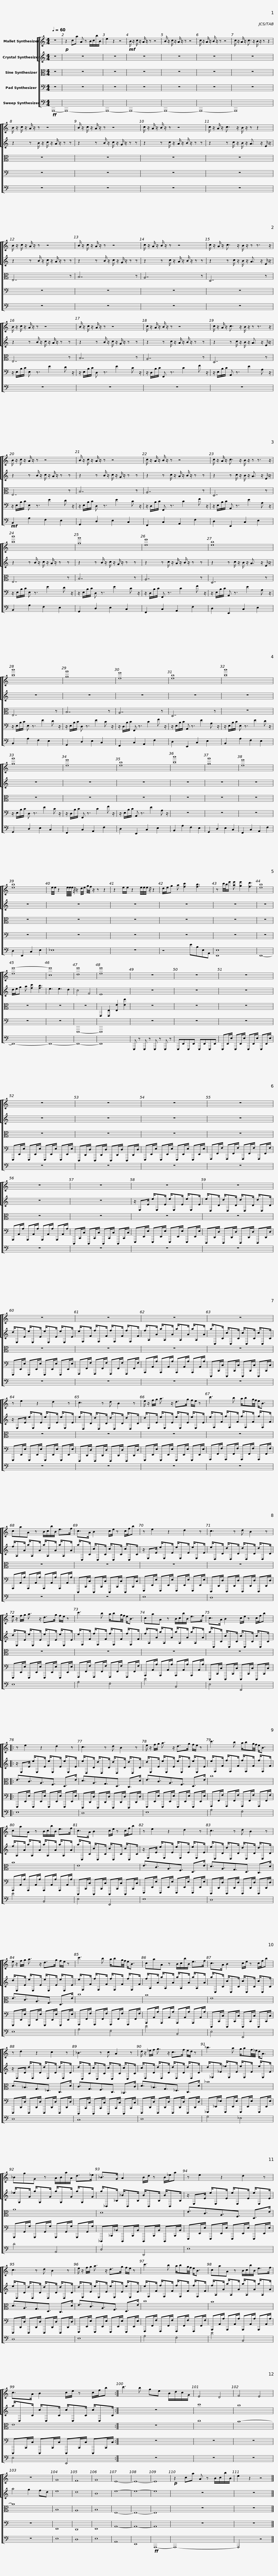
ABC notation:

X:1
%%score [ [ 1 2 ] 3 4 5 ]
L:1/8
Q:1/4=60
M:4/4
I:linebreak $
K:C
V:1 treble
V:2 treble
V:3 alto
V:4 bass
V:5 bass
V:1
 z8 |!p! z2 ca A z B/c/b/B/ | e2 z2 z4 |!mf! B/ z/ c/ z/ A/ z/ z z4 | B/ z/ c/ z/ A/ z/ z z4 |$ %5
 c/ z/ A/ z/ B/ z/ z z4 | c/ z/ A/ z/ c3/2 z/ B/ z/ z z2 | B/ z/ c/ z/ A/ z/ z z4 |$ B/ z/ c/ z/ A/ z/ z z4 | c/ z/ A/ z/ B/ z/ z z4 |$ %10
 c/ z/ A/ z/ c3/2 z/ B/ z/ z z2 | B/ z/ c/ z/ A/ z/ z z4 |$ B/ z/ c/ z/ A/ z/ z z4 | c/ z/ A/ z/ B/ z/ z z4 |$ c/ z/ A/ z/ c3/2 z/ B/ z/ z z3/2 z/ | %15
 B/ z/ c/ z/ A/ z/ z z4 |$ B/ z/ c/ z/ A/ z/ z z4 | c/ z/ A/ z/ B/ z/ z z4 |$ c/ z/ A/ z/ c3/2 z/ B/ z/ z z3/2 z/ | B/ z/ c/ z/ A/ z/ z z4 |$ %20
 B/ z/ c/ z/ A/ z/ z z4 | c/ z/ A/ z/ B/ z/ z z4 |$ c/ z/ A/ z/ c3/2 z/ B/ z/ z z3/2 z/ | [bb']8 |$ [gg']8 | %25
 [ee']8 |$ [eb]8 | [bb']8 | [gg']8 |$ [ee']8 | %30
 [eb]8 | [bb']8 |$ [gg']8 | [ee']8 | [eb]8 | %35
 [bb']8 |$ [gg']8 | [ee']8 | [eb]8 | e/4e/4 z2 e/8e/8e/8 z/8 z/ d/4e/4 g/4f/4 z/ z z2 | %40
 z2 e/e/ z2 e/4e/4e/4 z/4 z2 |$ d/e/g a [fc']2 [fb]3 | z c'/4b/4e'/ [ae'] [ge']2 [fd']3 | [eb]8 | [ee'-]8 | %45
 [ce']8 | [de']8 |$ [ee']8 | z8 | z8 | %50
 z8 |$ z8 | z8 | z8 |$ z8 | %55
 z8 | z8 |$ z8 | z8 |$ z8 | %60
 z8 |$ z8 | z8 |$ z e2 z2 d2 z | c3 z d B2 z |$ %65
 e/ z/ f/g/ a3/2 z/ d>g f/e/ z | c'3 b a/bg/4f/4 e<B |$ caA z B/c/b/B/ e>f | c>A B2 c/e/ z c/f/b |$ z e2 z2 d2 z | %70
 c3 z d B2 z |$ e/ z/ f/g/ a3/2 z/ d>g f/e/ z | c'3 b a/bg/4f/4 e<B |$ caA z B/c/b/B/ e>f | c>A B2 c/e/ z c/f/b |:$ %75
 z e2 z2 d2 z | c3 z d B2 z |$ e/ z/ f/g/ a3/2 z/ d>g f/e/ z | c'3 b a/bg/4f/4 e<B |$ caA z B/c/b/B/ e>f | %80
 c>A B2 c/e/ z c/f/b |$ z e2 z2 d2 z | c3 z d B2 z |$ e/ z/ f/g/ a3/2 z/ d>g f/e/ z | c'3 b a/bg/4f/4 e<B |$ %85
 caA z B/c/b/B/ e>f | c>A B2 c/e/ z c/f/b |$ z d2 z2 c2 z | _B3 z c A2 z |$ d/ z/ _e/f/ g3/2 z/ c>f e/d/ z | %90
 _b3 a g/af/4_e/4 d<A |$ _BgG z A/B/a/A/ d>_e | _B>G A2 B/d/ z B/_e/a |$ z e2 z2 d2 z | c3 z d B2 z |$ %95
 e/ z/ f/g/ a3/2 z/ d>g f/e/ z | c'3 b a/bg/4f/4 e<B |$ caA z B/c/b/B/ e>f | c>A B2 c/e/ z c/f/b :| c'3 b ge B/d/c/G/ |$ %100
 E4 D4 | F4 E4 | z8 | G8 | F8 | %105
 G8 | E8- | E8- | E8 |!p! z2 ca A z B/c/b/B/ | %110
 e2 z2 z4 |] %111
V:2
 z8 | z8 | z8 | z8 | z8 |$ %5
 z8 | z8 | z2 z B/ z/ c/ z/ A/ z/ z z |$ z2 z B/ z/ c/ z/ G/ z/ z z | z2 z c/ z/ A/ z/ B/ z/ z z |$ %10
 z2 z c/ z/ B/ z/ A3/2 z/ E/ z/ | z2 z B/ z/ c/ z/ A/ z/ z z |$ z2 z B/ z/ c/ z/ G/ z/ z z | z2 z c/ z/ A/ z/ B/ z/ z z |$ z2 z c/ z/ B/ z/ A3/2 z/ E/ z/ | %15
 z2 z B/ z/ c/ z/ A/ z/ z z |$ z2 z B/ z/ c/ z/ G/ z/ z z | z2 z c/ z/ A/ z/ B/ z/ z z |$ z2 z c/ z/ B/ z/ A3/2 z/ E/ z/ | z2 z B/ z/ c/ z/ A/ z/ z z |$ %20
 z2 z B/ z/ c/ z/ G/ z/ z z | z2 z c/ z/ A/ z/ B/ z/ z z |$ z2 z c/ z/ B/ z/ A3/2 z/ E/ z/ | z2 z B/ z/ c/ z/ A/ z/ z z |$ z2 z B/ z/ c/ z/ G/ z/ z z | %25
 z2 z c/ z/ A/ z/ B/ z/ z z |$ z2 z c/ z/ B/ z/ A3/2 z/ E/ z/ | z8 | z8 |$ z8 | %30
 z8 | z8 |$ z8 | z8 | z8 | %35
 z8 |$ z8 | z8 | z8 | z8 | %40
 z8 |$ z8 | z8 | z8 | d/e/g a [fc']2 [fb]3 | %45
 e3 e3 d2 | c4 F4 |$ E8 | z8 | z8 | %50
 z8 |$ z8 | z8 | z8 |$ z8 | %55
 z8 | z8 |$ z/ E,E/ e/E,E/ e/E,E/ e/E,E/ | e/D,D/ d/D,D/ d/D,D/ d/D,D/ |$ d/E,E/ e/E,E/ e/E,E/ e/E,E/ | %60
 e/F,F/ f/F,F/ f/F,F/ f/F,F/ |$ f/A,A/ a/A,A/ a/A,A/ a/A,A/ | a/C,C/ c/C,C/ c/C,C/ c/C,C/ |$ z/ E,E/ e/E,E/ e/E,E/ e/E,E/ | e/D,D/ d/D,D/ d/D,D/ d/D,D/ |$ %65
 d/E,E/ e/E,E/ e/E,E/ e/E,E/ | e/F,F/ f/F,F/ f/F,F/ f/F,F/ |$ f/A,A/ a/A,A/ a/A,A/ a/A,A/ | a/C,C/ c/C,C/ c/C,C/ c/C,C/ |$ z/ E,E/ e/E,E/ e/E,E/ e/E,E/ | %70
 e/D,D/ d/D,D/ d/D,D/ d/D,D/ |$ d/E,E/ e/E,E/ e/E,E/ e/E,E/ | e/F,F/ f/F,F/ f/F,F/ f/F,F/ |$ f/A,A/ a/A,A/ a/A,A/ a/A,A/ | a/C,C/ c/C,C/ c/C,C/ c/C,C/ |:$ %75
 z/ E,E/ e/E,E/ e/E,E/ e/E,E/ | e/D,D/ d/D,D/ d/D,D/ d/D,D/ |$ d/E,E/ e/E,E/ e/E,E/ e/E,E/ | e/F,F/ f/F,F/ f/F,F/ f/F,F/ |$ f/A,A/ a/A,A/ a/A,A/ a/A,A/ | %80
 a/C,C/ c/C,C/ c/C,C/ c/C,C/ |$ z/ E,E/ e/E,E/ e/E,E/ e/E,E/ | e/D,D/ d/D,D/ d/D,D/ d/D,D/ |$ d/E,E/ e/E,E/ e/E,E/ e/E,E/ | e/F,F/ f/F,F/ f/F,F/ f/F,F/ |$ %85
 f/A,A/ a/A,A/ a/A,A/ a/A,A/ | a/C,C/ c/C,C/ c/C,C/ c/C,C/ |$ z/ D,D/ d/D,D/ d/D,D/ d/D,D/ | d/C,C/ c/C,C/ c/C,C/ c/C,C/ |$ c/D,D/ d/D,D/ d/D,D/ d/D,D/ | %90
 d/_E,_E/ _e/E,E/ e/E,E/ e/E,E/ |$ _e/G,G/ g/G,G/ g/G,G/ g/G,G/ | g/_B,,_B,/ _B/B,,B,/ B/B,,B,/ B/B,,B,/ |$ z/ E,E/ e/E,E/ e/E,E/ e/E,E/ | e/D,D/ d/D,D/ d/D,D/ d/D,D/ |$ %95
 d/E,E/ e/E,E/ e/E,E/ e/E,E/ | e/F,F/ f/F,F/ f/F,F/ f/F,F/ |$ f/A,A/ a/A,A/ a/A,A/ a/A,A/ | a/C,C/ c/C,C/ c/C,C/ c/C,C/ :| z8 |$ %100
 c'8 | b8 | a4 g2 fd | e8 | d8 | %105
 B8 | e8- | e8- | e8 | z8 | %110
 z8 |] %111
V:3
 z8 | z8 | z8 | z8 | z8 |$ %5
 z8 | z8 | z8 |$ z8 | z8 |$ %10
 z8 | E,7 z |$ B,7 z | A,7 z |$ D,7 z | %15
 E,7 z |$ B,7 z | A,7 z |$ D,7 z | E,7 z |$ %20
 B,7 z | A,7 z |$ D,7 z | E,7 z |$ B,7 z | %25
 A,7 z |$ D,7 z | E,7 z | B,7 z |$ A,7 z | %30
 D,7 z | z8 |$ z8 | z8 | z8 | %35
 z8 |$ z8 | z8 | z8 | z8 | %40
 z8 |$ z8 | z8 | z8 | z8 | %45
 z8 | z8 |$ E,,2 [E,,E,]2 [E,E]2 [Ee]2 | z8 | z8 | %50
 z8 |$ z8 | z8 | z8 |$ z8 | %55
 z8 | z8 |$ z8 | z8 |$ z8 | %60
 z8 |$ z8 | z8 |$ z8 | z8 |$ %65
 z8 | z8 |$ z8 | z8 |$ z8 | %70
 z8 |$ z8 | z8 |$ z8 | z8 |:$ %75
 E3/2C3/2A,3/2F,3/2 D,>E | D3/2A,3/2G,3/2D,3/2 C,>D |$ E3/2C3/2A,3/2F,3/2 D,>E | c8 |$ B8 | %80
 E8 |$ E3/2C3/2A,3/2F,3/2 D,>E | D3/2A,3/2G,3/2D,3/2 C,>D |$ E3/2C3/2A,3/2F,3/2 D,>E | c8 |$ %85
 B8 | E8 |$ D3/2_B,3/2G,3/2_E,3/2 C,>D | C3/2G,3/2F,3/2C,3/2 _B,,>C |$ D3/2_B,3/2G,3/2_E,3/2 C,>D | %90
 _B8 |$ A8 | D8 |$ E3/2C3/2A,3/2F,3/2 D,>E | D3/2A,3/2G,3/2D,3/2 C,>D |$ %95
 E3/2C3/2A,3/2F,3/2 D,>E | c8 |$ B8 | E8 :| z8 |$ %100
 c8 | B8- | B8 | B,8 | A,8 | %105
 B,8 | E,8- | E,8- | E,8 | z8 | %110
 z8 |] %111
V:4
 z8 | z8 | z8 | z8 | z8 |$ %5
 z8 | z8 | z8 |$ z8 | z8 |$ %10
 z8 | z8 |$ z8 | z8 |$ z8 | %15
 z/ E,/B,/C/ E, z3/2 E2 D z/ |$ z/ E,/B,/C/ D, z3/2 E2 C z/ | z/ D,/B,/C/ F,, z3/2 C2 F z/ |$ z/ E,/B,/C/ A,, z3/2 E2 A, z/ | z/ E,/B,/C/ E, z3/2 E2 D z/ |$ %20
 z/ E,/B,/C/ D, z3/2 E2 C z/ | z/ D,/B,/C/ F,, z3/2 C2 F z/ |$ z/ E,/B,/C/ A,, z3/2 E2 A, z/ | z/ E,/B,/C/ E, z3/2 E2 D z/ |$ z/ E,/B,/C/ D, z3/2 E2 C z/ | %25
 z/ D,/B,/C/ F,, z3/2 C2 F z/ |$ z/ E,/B,/C/ A,, z3/2 E2 A, z/ | z/ E,/B,/C/ E, z3/2 E2 D z/ | z/ E,/B,/C/ D, z3/2 E2 C z/ |$ z/ D,/B,/C/ F,, z3/2 C2 F z/ | %30
 z/ E,/B,/C/ A,, z3/2 E2 A, z/ | z/ E,/B,/C/ E, z3/2 E2 D z/ |$ z/ E,/B,/C/ D, z3/2 E2 C z/ | z/ D,/B,/C/ F,, z3/2 C2 F z/ | z/ E,/B,/C/ A,, z3/2 E2 A, z/ | %35
 z8 |$ z8 | z8 | z8 | z8 | %40
 z8 |$ z8 | z8 | z8 | z8 | %45
 z8 | E,,,8- |$ E,,,8 | z8 | z8 | %50
 z8 |$ E,,,E,,/E,/ E,,,E,,/E,/ E,,,E,,/E,/ E,,,E,,/E,/ | D,,,D,,/D,/ D,,,D,,/D,/ D,,,D,,/D,/ D,,,D,,/D,/ | E,,,E,,/E,/ E,,,E,,/E,/ E,,,E,,/E,/ E,,,E,,/E,/ |$ F,,,F,,/F,/ F,,,F,,/F,/ F,,,F,,/F,/ F,,,F,,/F,/ | %55
 A,,,A,,/A,/ A,,,A,,/A,/ A,,,A,,/A,/ A,,,A,,/A,/ | C,,,C,,/C,/ C,,,C,,/C,/ C,,,C,,/C,/ C,,,C,,/C,/ |$ E,,,E,,/E,/ E,,,E,,/E,/ E,,,E,,/E,/ E,,,E,,/E,/ | D,,,D,,/D,/ D,,,D,,/D,/ D,,,D,,/D,/ D,,,D,,/D,/ |$ E,,,E,,/E,/ E,,,E,,/E,/ E,,,E,,/E,/ E,,,E,,/E,/ | %60
 F,,,F,,/F,/ F,,,F,,/F,/ F,,,F,,/F,/ F,,,F,,/F,/ |$ A,,,A,,/A,/ A,,,A,,/A,/ A,,,A,,/A,/ A,,,A,,/A,/ | C,,,C,,/C,/ C,,,C,,/C,/ C,,,C,,/C,/ C,,,C,,/C,/ |$ E,,,E,,/E,/ E,,,E,,/E,/ E,,,E,,/E,/ E,,,E,,/E,/ | D,,,D,,/D,/ D,,,D,,/D,/ D,,,D,,/D,/ D,,,D,,/D,/ |$ %65
 E,,,E,,/E,/ E,,,E,,/E,/ E,,,E,,/E,/ E,,,E,,/E,/ | F,,,F,,/F,/ F,,,F,,/F,/ F,,,F,,/F,/ F,,,F,,/F,/ |$ A,,,A,,/A,/ A,,,A,,/A,/ A,,,A,,/A,/ A,,,A,,/A,/ | C,,,C,,/C,/ C,,,C,,/C,/ C,,,C,,/C,/ C,,,C,,/C,/ |$ E,,,E,,/E,/ E,,,E,,/E,/ E,,,E,,/E,/ E,,,E,,/E,/ | %70
 D,,,D,,/D,/ D,,,D,,/D,/ D,,,D,,/D,/ D,,,D,,/D,/ |$ E,,,E,,/E,/ E,,,E,,/E,/ E,,,E,,/E,/ E,,,E,,/E,/ | F,,,F,,/F,/ F,,,F,,/F,/ F,,,F,,/F,/ F,,,F,,/F,/ |$ A,,,A,,/A,/ A,,,A,,/A,/ A,,,A,,/A,/ A,,,A,,/A,/ | C,,,C,,/C,/ C,,,C,,/C,/ C,,,C,,/C,/ C,,,C,,/C,/ |:$ %75
 E,,,E,,/E,/ E,,,E,,/E,/ E,,,E,,/E,/ E,,,E,,/E,/ | D,,,D,,/D,/ D,,,D,,/D,/ D,,,D,,/D,/ D,,,D,,/D,/ |$ E,,,E,,/E,/ E,,,E,,/E,/ E,,,E,,/E,/ E,,,E,,/E,/ | F,,,F,,/F,/ F,,,F,,/F,/ F,,,F,,/F,/ F,,,F,,/F,/ |$ A,,,A,,/A,/ A,,,A,,/A,/ A,,,A,,/A,/ A,,,A,,/A,/ | %80
 C,,,C,,/C,/ C,,,C,,/C,/ C,,,C,,/C,/ C,,,C,,/C,/ |$ E,,,E,,/E,/ E,,,E,,/E,/ E,,,E,,/E,/ E,,,E,,/E,/ | D,,,D,,/D,/ D,,,D,,/D,/ D,,,D,,/D,/ D,,,D,,/D,/ |$ E,,,E,,/E,/ E,,,E,,/E,/ E,,,E,,/E,/ E,,,E,,/E,/ | F,,,F,,/F,/ F,,,F,,/F,/ F,,,F,,/F,/ F,,,F,,/F,/ |$ %85
 A,,,A,,/A,/ A,,,A,,/A,/ A,,,A,,/A,/ A,,,A,,/A,/ | C,,,C,,/C,/ C,,,C,,/C,/ C,,,C,,/C,/ C,,,C,,/C,/ |$ D,,,D,,/D,/ D,,,D,,/D,/ D,,,D,,/D,/ D,,,D,,/D,/ | C,,,C,,/C,/ C,,,C,,/C,/ C,,,C,,/C,/ C,,,C,,/C,/ |$ D,,,D,,/D,/ D,,,D,,/D,/ D,,,D,,/D,/ D,,,D,,/D,/ | %90
 _E,,,_E,,/_E,/ E,,,E,,/E,/ E,,,E,,/E,/ E,,,E,,/E,/ |$ G,,,G,,/G,/ G,,,G,,/G,/ G,,,G,,/G,/ G,,,G,,/G,/ | _B,,,,_B,,,/_B,,/ B,,,,B,,,/B,,/ B,,,,B,,,/B,,/ B,,,,B,,,/B,,/ |$ E,,,E,,/E,/ E,,,E,,/E,/ E,,,E,,/E,/ E,,,E,,/E,/ | D,,,D,,/D,/ D,,,D,,/D,/ D,,,D,,/D,/ D,,,D,,/D,/ |$ %95
 E,,,E,,/E,/ E,,,E,,/E,/ E,,,E,,/E,/ E,,,E,,/E,/ | F,,,F,,/F,/ F,,,F,,/F,/ F,,,F,,/F,/ F,,,F,,/F,/ |$ A,,,A,,/A,/ A,,,A,,/A,/ A,,,A,,/A,/ A,,,A,,/A,/ | C,,,C,,/C,/ C,,,C,,/C,/ C,,,C,,/C,/ C,,,C,,/C,/ :| z8 |$ %100
 z8 | z8 | z8 | E,,8 | D,,8 | %105
 E,,8 | A,,8- | A,,8- | A,,8 | z8 | %110
 z8 |] %111
V:5
!ff! A,,,8- | A,,,8- | A,,,8- | A,,,8- | A,,,8- |$ %5
 A,,,8- | A,,,8 | z8 |$ z8 | z8 |$ %10
 z8 | z8 |$ z8 | z8 |$ z8 | %15
 z8 |$ z8 | z8 |$ z8 |!mf! B,,2 A,2 F,2 E,2 |$ %20
 G,,2 D,2 E,2 C,2 | F,,2 C,2 A,,2 F,2 |$ D,2 E,,2 C,2 E,2 | B,,2 A,2 F,2 E,2 |$ G,,2 D,2 E,2 C,2 | %25
 F,,2 C,2 A,,2 F,2 |$ D,2 E,,2 C,2 E,2 | B,,2 A,2 F,2 E,2 | G,,2 D,2 E,2 C,2 |$ F,,2 C,2 A,,2 F,2 | %30
 D,2 E,,2 C,2 E,2 | B,,2 A,2 F,2 E,2 |$ G,,2 D,2 E,2 C,2 | F,,2 C,2 A,,2 F,2 | D,2 E,,2 C,2 E,2 | %35
 B,,2 A,2 F,2 E,2 |$ G,,2 D,2 E,2 C,2 | F,,2 C,2 A,,2 F,2 | D,2 E,,2 C,2 E,2 | _E,8 | %40
 z8 |$ z4 EB,E,A,, | [E,,E,]8 | E,,8- | E,,8- | %45
 E,,8- | E,,8- |$ E,,8 | E,,, z E,,, z E,,, z E,,, z | E,,,E,,E,,,E,, E,,,E,,E,,,E,, | %50
 E,,,E,,/E,/ E,,,E,,/E,/ E,,,E,,/E,/ E,,,E,,/E,/ |$ z8 | z8 | z8 |$ z8 | %55
 z8 | z8 |$ z8 | z8 |$ z8 | %60
 z8 |$ z8 | z8 |$ z8 | z8 |$ %65
 z8 | z8 |$ z8 | z8 |$ E,8 | %70
 D,8 |$ E,8 | A,4 F,4 |$ E4 B,,4 | E,4 E,,4 |:$ %75
 E,8 | D,8 |$ E,8 | A,4 F,4 |$ E4 B,,4 | %80
 E,4 E,,4 |$ E,8 | D,8 |$ E,8 | A,4 F,4 |$ %85
 E4 B,,4 | E,4 E,,4 |$ D,8 | C,8 |$ D,8 | %90
 G,4 _E,4 |$ D4 A,,4 | D,4 D,,4 |$ E,8 | D,8 |$ %95
 E,8 | A,4 F,4 |$ E4 B,,4 | E,4 E,,4 :| z8 |$ %100
 z8 | z8 | z8 | E,8 | D,8 | %105
 E,8 | A,,8 | E,,8 |!ff! A,,,8- | A,,,8- | %110
 A,,,4 z4 |] %111
